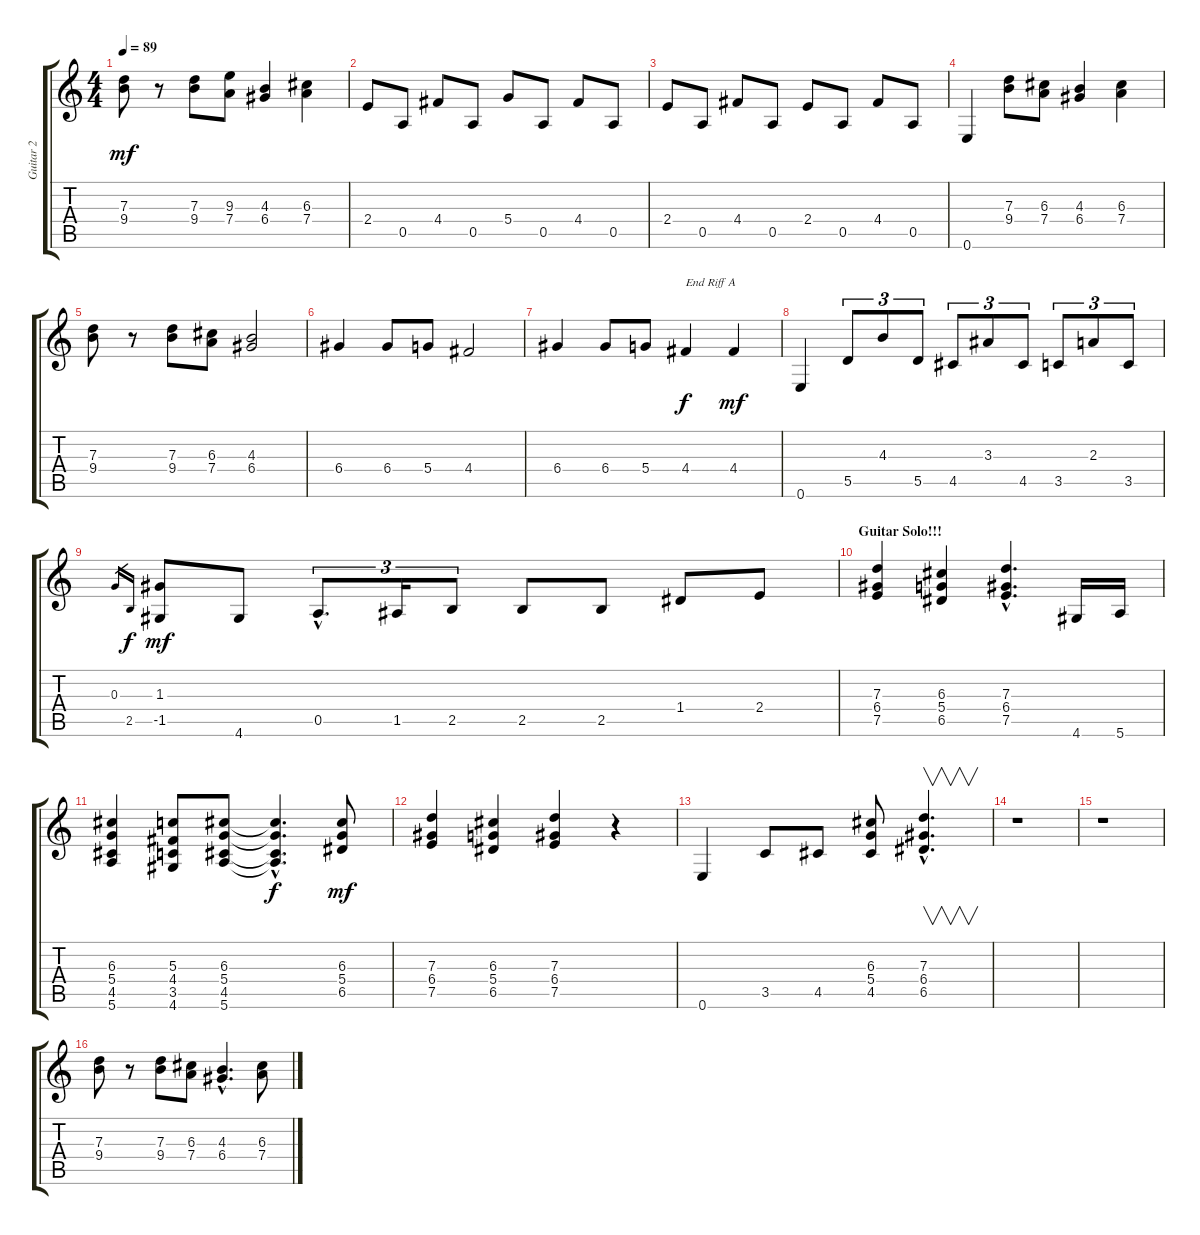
\track ("Guitar 2" "Guitar 2") {instrument electricguitarclean}
\staff {score tabs}
\tuning (E4 B3 G3 D3 A2 E2) {hide}
\ts (4 4)
\tempo 89
\clef g2
\ks c
(7.3 9.4).8{dy mf} r.8 (7.3 9.4).8 (9.3 7.4).8 (4.3 6.4).4 (6.3 7.4).4 |
2.4.8 0.5.8 4.4.8 0.5.8 5.4.8 0.5.8 4.4.8 0.5.8 |
2.4.8 0.5.8 4.4.8 0.5.8 2.4.8 0.5.8 4.4.8 0.5.8 |
0.6.4 (7.3 9.4).8 (6.3 7.4).8 (4.3 6.4).4 (6.3 7.4).4 |
(7.3 9.4).8 r.8 (7.3 9.4).8 (6.3 7.4).8 (4.3 6.4).2 |
6.4.4 6.4.8 5.4.8 4.4.2 |
6.4.4 6.4.8 5.4.8 4.4.4{txt "End Riff A" dy f} 4.4.4{dy mf} |
0.6.4 5.5.8{tu (3 2)} 4.3.8{tu (3 2)} 5.5.8{tu (3 2)} 4.5.8{tu (3 2)} 3.3.8{tu (3 2)} 4.5.8{tu (3 2)} 3.5.8{tu (3 2)} 2.3.8{tu (3 2)} 3.5.8{tu (3 2)} |
0.3.16{gr} 2.5.16{gr dy f} (1.3 -1.5).8{dy mf} 4.6.8 0.5{hac}.8{d tu (3 2)} 1.5.16{tu (3 2)} 2.5.8{tu (3 2)} 2.5.8 2.5.8 1.4.8 2.4.8 |
\section ("" "Guitar Solo!!!")
(7.3 6.4 7.5).4 (6.3 5.4 6.5).4 (7.3{hac} 6.4{hac} 7.5{hac}).4{d} 4.6.16 5.6.16 |
(6.3 5.4 4.5 5.6).4 (5.3 4.4 3.5 4.6).8 (6.3 5.4 4.5 5.6).8 (6.3{hac t} 5.4{hac t} 4.5{hac t} 5.6{hac t}).4{d dy f} (6.3 5.4 6.5).8{dy mf} |
(7.3 6.4 7.5).4 (6.3 5.4 6.5).4 (7.3 6.4 7.5).4 r.4 |
0.6.4 3.5.8 4.5.8 (6.3 5.4 4.5).8 (7.3{hac} 6.4{hac} 6.5{hac}).4{v d} |
r.1 |
r.1 |
(7.3 9.4).8 r.8 (7.3 9.4).8 (6.3 7.4).8 (4.3{hac} 6.4{hac}).4{d} (6.3 7.4).8
